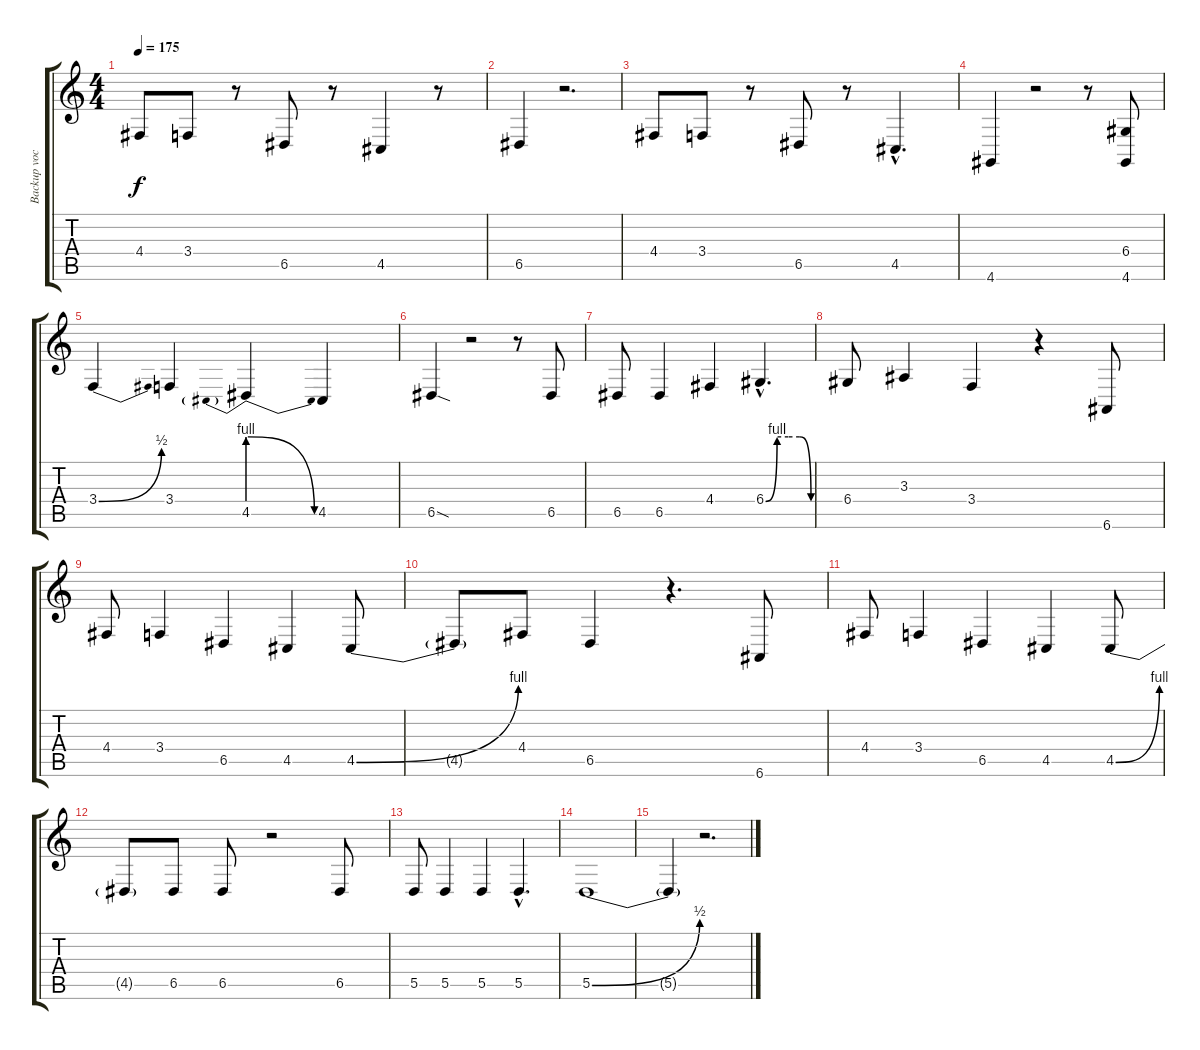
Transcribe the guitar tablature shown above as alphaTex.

\track ("Backup vocal" "Backup voc") {instrument bassoon}
\staff {score tabs}
\tuning (E4 B3 G3 D3 A2 E2) {hide}
\ts (4 4)
\tempo 175
\clef g2
\ks c
4.4.8{dy f} 3.4.8 r.8 6.5.8 r.8 4.5.4 r.8 |
\section ("" "")
6.5.4 r.2{d} |
4.4.8 3.4.8 r.8 6.5.8 r.8 4.5{hac}.4{d} |
4.6.4 r.2 r.8 (6.4 4.6).8 |
3.4{be (bend 0 0 60 2)}.4 3.4.4 4.5{be (prebendrelease 0 4 60 0)}.4 4.5.4 |
6.5{sod}.4 r.2 r.8 6.5.8 |
6.5.8 6.5.4 4.4.4 6.4{be (custom 0 0 15 4 30 4 45 4 60 0) hac}.4{d} |
6.4.8 3.3.4 3.4.4 r.4 6.6.8 |
4.4.8 3.4.4 6.5.4 4.5.4 4.5{be (bend 0 0 60 4)}.8 |
4.5{t}.8 4.4.8 6.5.4 r.4{d} 6.6.8 |
4.4.8 3.4.4 6.5.4 4.5.4 4.5{be (bend 0 0 60 4)}.8 |
4.5{t}.8 6.5.8 6.5.8 r.2 6.5.8 |
5.5.8 5.5.4 5.5.4 5.5{hac}.4{d} |
5.5{be (bend 0 0 60 2)}.1 |
5.5{t}.4 r.2{d}
